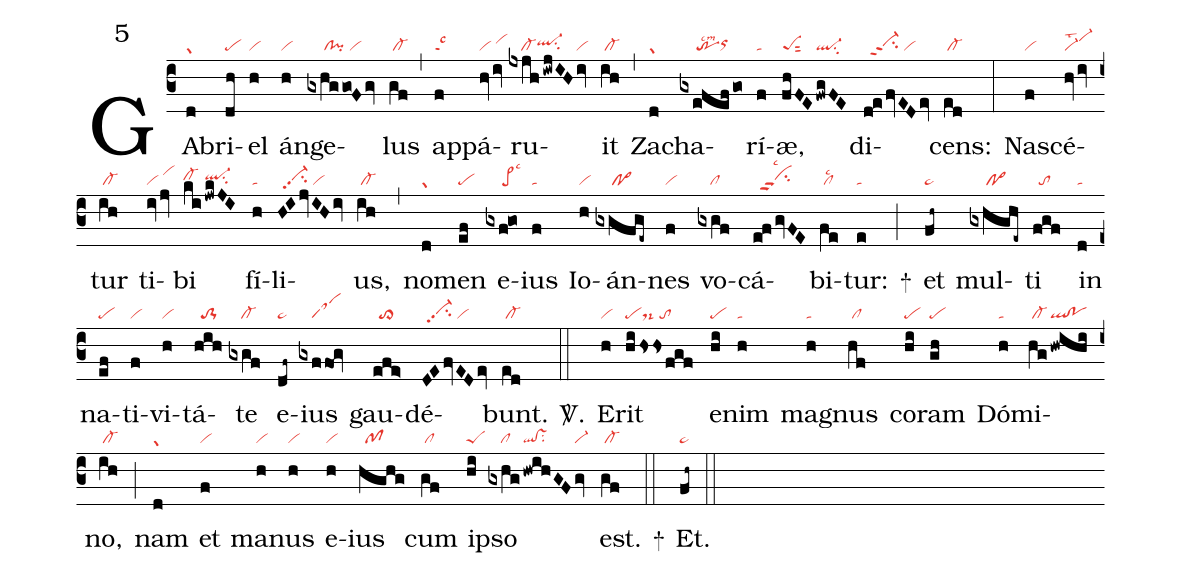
mode: 5;
nabc-lines:1;
%%
(c3)
GA(d|gr)bri(dh|pe)el(h|vi) án(h|vi)ge(gxhggo!Fgv|/////cl!pi/vi)lus(gf|/cl-) (,)
ap(f|talsc3)pá(hviv|vi/vihi)ru(jxjhiwjIH|////cl-ql-hhsu2|iv|vi)it(ih|/cl-) (,)
Za(d|gr)cha(gxefefgo|/////trlscm2orhh)rí(f|ta)æ,(fhFE|peSsut2|fwgFE|ql-su2) di(d!efvEDev|//vi-hhppt2su2/vi)cens:(ed|/cl-) (:)
Na(f|vi)scé(hviv|vi-lst2vi-hj)tur(ih|/cl-) ti(ivjv|vi/vihj)bi(ki|cl-hh|jwkJI|ql-hhsu2) fí(h|ta)li(HIjvIHiv|//vi-hhpp2su2/vi)us,(ih|/cl-) (,)
no(d|gr)men(ef|pe) e(gxf!go|/////pe>lsc3)ius(f|ta) Io(h|vi)án(gxgfge~|/////po>)nes(f|vi) vo(gxgf|////cl)cá(e!fgvFE|//vihhppu2su2lsc2)bi(fe|/cllsc2)tur:(e|ta) +(;)
et(fh~|pe~) mul(gxhghe~|/////po>)ti(fgf|//to) in(d|ta) na(ef|pe)ti(f|vi)vi(h|vi)tá(hih|//to-1)te(gxgf|////cl-) e(df~|pe~)ius(gxffog|////saM) gau(efe>|//to>)dé(DEfvEDev|//vi-hhpp2su2/vi)bunt.(ed|/cl-) <sp>V/</sp>.(::)
E(h|vi)rit(hihssfgf|peds-/to) e(hi|pe)nim(h|ta) ma(h|ta)gnus(hf|/cl) co(hi|pe)ram(gh|pe) Dó(h|ta)mi(hg|/cl-|hwihi|ql!po)no,(ih|/cl-) (;)
nam(d|gr) et(f|vi) ma(h|vi)nus(h|vi) e(h|vi)ius(hghg|//pf) cum(gf|/cl) i(hi|peS)pso(gxhg|////cl|hwihGF|ql!vssu2|gv|vi-) est.(gf|/cl-) +(::)
Et.(fh~|pe~) (::)
